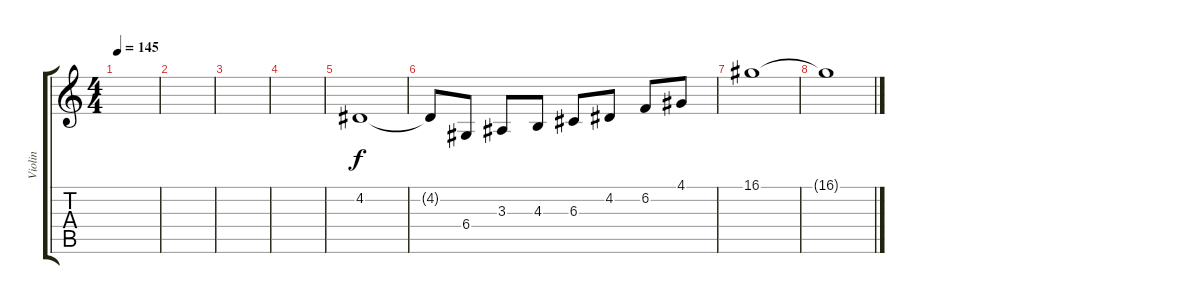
\track ("Violin" "Violin") {instrument violin}
\staff {score tabs}
\tuning (E4 B3 G3 D3 A2 E2) {hide}
\ts (4 4)
\tempo 145
\clef g2
\ks c
|
|
|
|
4.2.1 |
4.2{t}.8 6.4.8 3.3.8 4.3.8 6.3.8 4.2.8 6.2.8 4.1.8 |
16.1.1 |
16.1{t}.1
